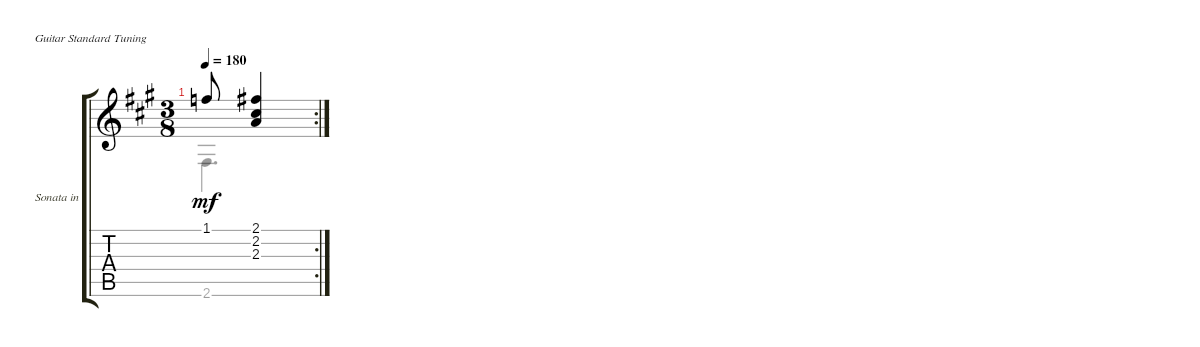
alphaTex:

\bracketExtendMode groupsimilarinstruments
\firstSystemTrackNameOrientation horizontal
\otherSystemsTrackNameOrientation horizontal
\track ("Sonata in F# - Courante" "Sonata in ") {instrument acousticguitarnylon}
\staff {score tabs}
\tuning (E4 B3 G3 D3 A2 E2)
\voice
\rc 2
\ts (3 8)
\tempo 180
\clef g2
\ks a
1.1.8{dy mf} (2.1 2.2 2.3).4
\voice
\clef g2
\ottava regular
\simile none
\ks a
2.6.4{d dy mf}
